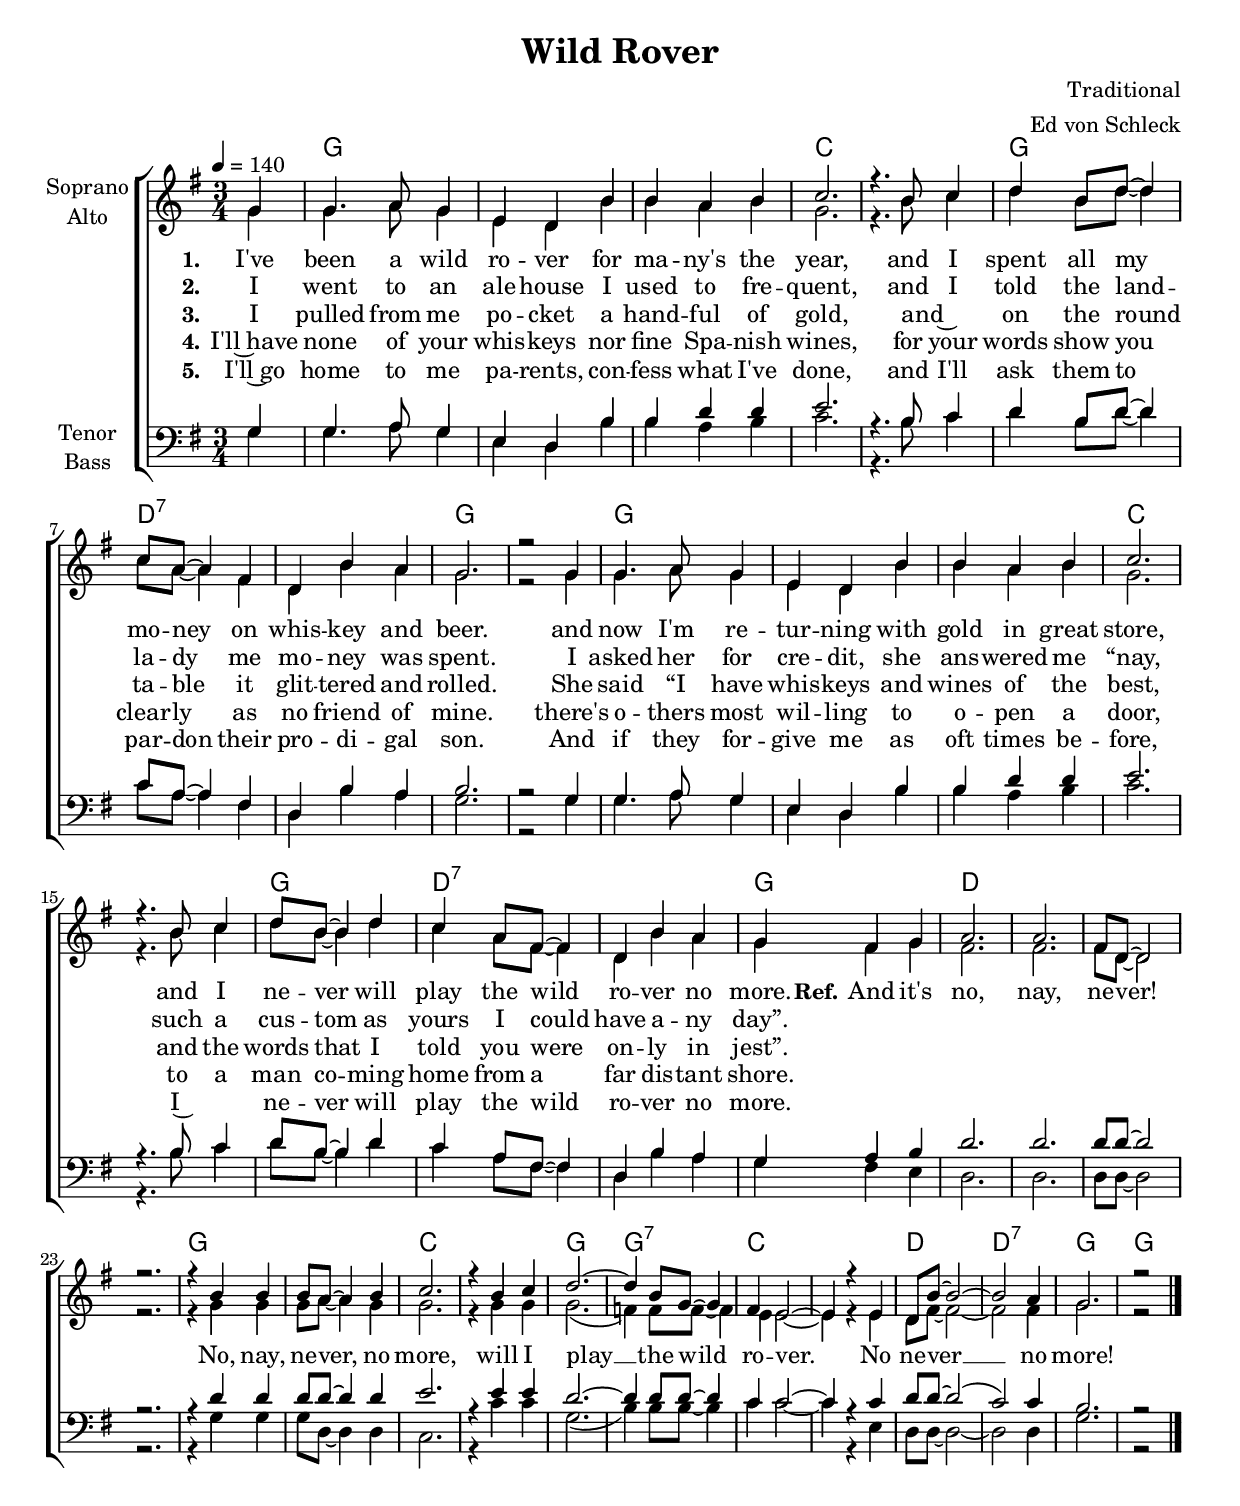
\version "2.16.1"

#(set-global-staff-size 19)

\header {
  title = "Wild Rover"
  composer = "Traditional"
  arranger = "Ed von Schleck"
}

global = {
  \key g \major
  \time 3/4
  \partial 4
  \tempo 4=140
}

chordNames = \chordmode {
  \global
  \germanChords
  s4
  g2.*3
  c2.*2
  g2. d2.*2:7
  g2.*2
  
  g2.*3
  c2.*2
  g2. d2.*2:7
  g2.
  
  d2.*4
  g2.* 2
  c2.* 2
  g2. g:7
  c2.*2
  d2. d:7
  g2.~g2
}

soprano = \relative c'' {
  \global 
  g4
  
  g4. a8 g4
  e d b'
  b4 a b
  c2.
  r4. b8 c4
  
  d4 b8 d~ d4
  c8 a~ a4 fis
  d b' a
  g2.
  
  r2 g4
  g4. a8 g4
  e d b'
  b a b
  c2.
  
  r4. b8 c4
  d8 b~ b4 d
  c a8 fis~ fis4
  d b' a
  g fis g
  
  %Refrain
  a2.
  a2.
  fis8 d~ d2
  r2.
  r4 b' b
  b8 a~ a4 b
  c2.
  r4 b c
  d2.~
  d4 b8 g~ g4
  fis e2~
  e4 r e
  d8 b'~ b2~
  b2 a4
  g2. r2
  \bar "|."
  
}

alto = \relative c'' {
  \global
  g4
  
  g4. a8 g4
  e d b'
  b a b
  g2.
  r4. b8 c4
  
  d4 b8 d~ d4
  c8 a~ a4 fis
  d b' a
  g2.
  
  r2 g4
  g4. a8 g4
  e d b'
  b a b
  g2.
  
  r4. b8 c4
  d8 b~ b4 d
  c a8 fis~ fis4
  d b' a
  g fis g
  
  %Refrain
  fis2.
  fis2.
  fis8 d~ d2
  r2.
  r4 g g
  g8 a~ a4 g
  g2.
  r4 g g
  g2.(
  f4) f8 f~ f4
  e e2~
  e4 r e
  d8 fis~ fis2~
  fis2 fis4
  g2. r2
}

tenor = \relative c' {
  \global
  g4
  
  g4. a8 g4
  e d b'
  b d d
  e2.
  r4. b8 c4
  
  d4 b8 d~ d4
  c8 a~ a4 fis
  d b' a
  b2.
  
  r2 g4
  g4. a8 g4
  e d b'
  b d d
  e2.
  
  r4. b8 c4
  d8 b~ b4 d
  c a8 fis~ fis4
  d b' a
  g a b
  
  %Refrain
  d2.
  d2.
  d8 d~ d2
  r2.
  r4 d d
  d8 d~ d4 d
  e2.
  r4 e e
  d2.~
  d4 d8 d~ d4
  c c2~
  c4 r c
  d8 d~ d2(
  c2) c4
  b2. r2
}

bass = \relative c' {
  \global
  g4
  
  g4. a8 g4
  e d b'
  b a b
  c2.
  r4. b8 c4
  
  d4 b8 d~ d4
  c8 a~ a4 fis
  d b' a
  g2.
  
  r2 g4
  g4. a8 g4
  e d b'
  b a b
  c2.
  
  r4. b8 c4
  d8 b~ b4 d
  c a8 fis~ fis4
  d b' a
  g fis e
  
  %Refrain
  d2.
  d2.
  d8 d~ d2
  r2.
  r4 g g
  g8 d~ d4 d
  c2.
  r4 c' c
  g2.(
  b4) b8 b~ b4
  c c2~
  c4 r e,
  d8 d~ d2~
  d2 d4
  g2. r2
}

verseOne = \lyricmode {
  \set stanza = "1."
  I've been a wild ro -- ver for ma -- ny's the year,
  and I spent all my mo -- ney on whis -- key and beer.
  and now I'm re -- tur -- ning with gold in great store,
  and I ne -- ver will play the wild ro -- ver no more.
  

  \set stanza = "Ref."
  And it's no, nay, ne -- ver! No, nay, ne -- ver, no more,
  will I play __ the wild ro -- ver. No ne -- ver __ no more!
  
}

verseTwo = \lyricmode {
  \set stanza = "2."
  I went to an ale -- house I used to fre -- quent,
  and I told the land -- la -- dy me mo -- ney was spent.
  I asked her for cre -- dit, she ans -- wered me “nay,
  such a cus -- tom as yours I could have a -- ny day”.
}

verseThree = \lyricmode {
  \set stanza = "3."
  I pulled from me po -- cket a hand -- ful of gold,
  and~ _ on the round ta -- ble it glit -- tered and rolled.
  She said “I have whis -- keys and wines of the best,
  and the words that I told you were on -- ly in jest”.
  
}

verseFour = \lyricmode {
  \set stanza = "4."
  I'll~have none of your whis -- keys nor fine Spa -- nish wines,
  for your words show you clear -- ly as no friend of mine.
  there's o -- thers most wil -- ling to o -- pen a door,
  to a man co -- ming home from a far dis -- tant shore.
}

verseFive = \lyricmode {
  \set stanza = "5."
  I'll~go home to me pa -- rents, con -- fess what I've done,
  and I'll ask them to par -- don their pro -- di -- gal son.
  And if they for -- give me as oft times be -- fore,
  I~ _ ne -- ver will play the wild ro -- ver no more.
}

chordsPart = \new ChordNames \chordNames

choirPart = \new ChoirStaff <<
  \new Staff \with {
    instrumentName = \markup \center-column { "Soprano" "Alto" }
  } <<
    \new Voice = "soprano" { \voiceOne \soprano }
    \new Voice = "alto" { \voiceTwo \alto }
  >>
  \new Lyrics \with {
    \override VerticalAxisGroup #'staff-affinity = #CENTER
  } \lyricsto "soprano" \verseOne
  \new Lyrics \with {
    \override VerticalAxisGroup #'staff-affinity = #CENTER
  } \lyricsto "soprano" \verseTwo
  \new Lyrics \with {
    \override VerticalAxisGroup #'staff-affinity = #CENTER
  } \lyricsto "soprano" \verseThree
  \new Lyrics \with {
    \override VerticalAxisGroup #'staff-affinity = #CENTER
  } \lyricsto "soprano" \verseFour
  \new Lyrics \with {
    \override VerticalAxisGroup #'staff-affinity = #CENTER
  } \lyricsto "soprano" \verseFive
  \new Staff \with {
    instrumentName = \markup \center-column { "Tenor" "Bass" }
  } <<
    \clef bass
    \new Voice = "tenor" { \voiceOne \tenor }
    \new Voice = "bass" { \voiceTwo \bass }
  >>
>>

\score {
  <<
    \chordsPart
    \choirPart
  >>
  \layout {
    \context {
      \RemoveEmptyStaffContext
    }
  }
  \midi {
    \context {
      \Score
      tempoWholesPerMinute = #(ly:make-moment 100 4)
    }
  }
}
